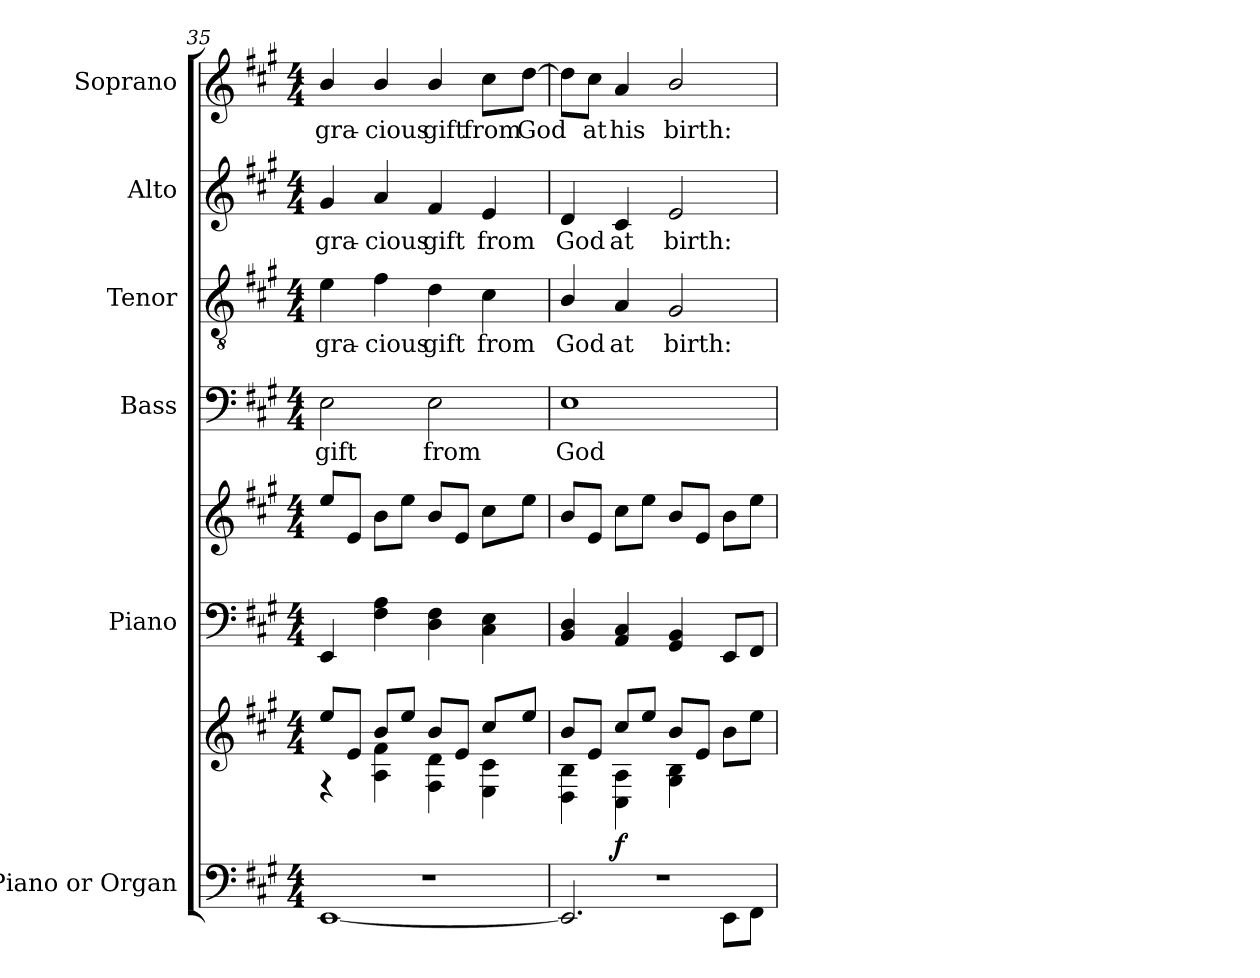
**kern	**kern	**dynam	**kern	**kern	**kern	**text	**kern	**text	**kern	**text	**kern	**text
*part6	*part6	*part6	*part5	*part5	*part4	*part4	*part3	*part3	*part2	*part2	*part1	*part1
*staff8	*staff7	*staff7/8	*staff6	*staff5	*staff4	*staff4	*staff3	*staff3	*staff2	*staff2	*staff1	*staff1
*I"Piano or Organ	*	*	*I"Piano	*	*I"Bass	*	*I"Tenor	*	*I"Alto	*	*I"Soprano	*
*I'Pno.	*	*	*I'Pno.	*	*I'B.	*	*I'T.	*	*I'A.	*	*I'S.	*
*clefF4	*clefG2	*	*clefF4	*clefG2	*clefF4	*	*clefGv2	*	*clefG2	*	*clefG2	*
*	*	*	*	*	*	*	*ITrd7c12	*	*	*	*	*
*k[f#c#g#]	*k[f#c#g#]	*	*k[f#c#g#]	*k[f#c#g#]	*k[f#c#g#]	*	*k[f#c#g#]	*	*k[f#c#g#]	*	*k[f#c#g#]	*
*A:	*A:	*	*A:	*A:	*A:	*	*A:	*	*A:	*	*A:	*
*M4/4	*M4/4	*	*M4/4	*M4/4	*M4/4	*	*M4/4	*	*M4/4	*	*M4/4	*
=35	=35	=35	=35	=35	=35	=35	=35	=35	=35	=35	=35	=35
*^	*^	*	*	*	*	*	*	*	*	*	*	*
!	!	!	!	!	!	!	!	!LO:LY:b:color=#000000	!	!	!	!	!	!
!	!	!	!	!	!	!	!	!	!	!LO:LY:b:color=#000000	!	!	!	!
!	!	!	!	!	!	!	!	!	!	!	!	!LO:LY:b:color=#000000	!	!
!	!	!	!	!	!	!	!	!	!	!	!	!	!	!LO:LY:b:color=#000000
1r	[1EEi	8eei/L	4r	.	4EEi/	8eei/L	2Ei\	gift	4Ei\	gra-	4g#i/	gra-	4bi/	gra-
.	.	8ei/J	.	.	.	8ei/J	.	.	.	.	.	.	.	.
!	!	!	!	!	!	!	!	!	!	!LO:LY:b:color=#000000	!	!	!	!
!	!	!	!	!	!	!	!	!	!	!	!	!LO:LY:b:color=#000000	!	!
!	!	!	!	!	!	!	!	!	!	!	!	!	!	!LO:LY:b:color=#000000
.	.	8bi/L	4Ai\ 4f#i	.	4F#i\ 4Ai	8bi\L	.	.	4F#i\	-cious	4ai/	-cious	4bi/	-cious
.	.	8eei/J	.	.	.	8eei\J	.	.	.	.	.	.	.	.
!	!	!	!	!	!	!	!	!LO:LY:b:color=#000000	!	!	!	!	!	!
!	!	!	!	!	!	!	!	!	!	!LO:LY:b:color=#000000	!	!	!	!
!	!	!	!	!	!	!	!	!	!	!	!	!LO:LY:b:color=#000000	!	!
!	!	!	!	!	!	!	!	!	!	!	!	!	!	!LO:LY:b:color=#000000
.	.	8bi/L	4F#i\ 4di	.	4Di\ 4F#i	8bi/L	2Ei\	from	4Di\	gift	4f#i/	gift	4bi/	gift
.	.	8ei/J	.	.	.	8ei/J	.	.	.	.	.	.	.	.
!	!	!	!	!	!	!	!	!	!	!LO:LY:b:color=#000000	!	!	!	!
!	!	!	!	!	!	!	!	!	!	!	!	!LO:LY:b:color=#000000	!	!
!	!	!	!	!	!	!	!	!	!	!	!	!	!	!LO:LY:b:color=#000000
.	.	8cc#i/L	4Ei\ 4c#i	.	4C#i\ 4Ei	8cc#i\L	.	.	4C#i\	from	4ei/	from	8cc#i\L	from
!	!	!	!	!	!	!	!	!	!	!	!	!	!	!LO:LY:b:color=#000000
.	.	8eei/J	.	.	.	8eei\J	.	.	.	.	.	.	[8ddi\J	God
=36	=36	=36	=36	=36	=36	=36	=36	=36	=36	=36	=36	=36	=36	=36
!	!	!	!	!	!	!	!	!LO:LY:b:color=#000000	!	!	!	!	!	!
!	!	!	!	!	!	!	!	!	!	!LO:LY:b:color=#000000	!	!	!	!
!	!	!	!	!	!	!	!	!	!	!	!	!LO:LY:b:color=#000000	!	!
*	*^	*	*	*	*	*	*	*	*	*	*	*	*	*
1r	2.EEi/]	4ryy	8bi/L	4Di\ 4Bi	.	4BBi/ 4Di	8bi/L	1Ei	God	4BBi/	God	4di/	God	8ddi\L]	.
!	!	!	!	!	!	!	!	!	!	!	!	!	!	!	!LO:LY:b:color=#000000
.	.	.	8ei/J	.	.	.	8ei/J	.	.	.	.	.	.	8cc#i\J	at
!	!	!	!	!	!	!	!	!	!	!	!LO:LY:b:color=#000000	!	!	!	!
!	!	!	!	!	!	!	!	!	!	!	!	!	!LO:LY:b:color=#000000	!	!
!	!	!	!	!	!	!	!	!	!	!	!	!	!	!	!LO:LY:b:color=#000000
.	.	2.ryy	8cc#i/L	4C#i\ 4Ai	f	4AAi/ 4C#i	8cc#i\L	.	.	4AAi/	at	4c#i/	at	4ai/	his
.	.	.	8eei/J	.	.	.	8eei\J	.	.	.	.	.	.	.	.
!	!	!	!	!	!	!	!	!	!	!	!LO:LY:b:color=#000000	!	!	!	!
!	!	!	!	!	!	!	!	!	!	!	!	!	!LO:LY:b:color=#000000	!	!
!	!	!	!	!	!	!	!	!	!	!	!	!	!	!	!LO:LY:b:color=#000000
.	.	.	8bi/L	4G#i\ 4Bi	.	4GG#i/ 4BBi	8bi/L	.	.	2GG#i/	birth:	2ei/	birth:	2bi/	birth:
.	.	.	8ei/J	.	.	.	8ei/J	.	.	.	.	.	.	.	.
.	8EEi\L	.	8bi\L	4ryy	.	8EEi/L	8bi\L	.	.	.	.	.	.	.	.
.	8FF#i\J	.	8eei\J	.	.	8FF#i/J	8eei\J	.	.	.	.	.	.	.	.
*v	*v	*v	*	*	*	*	*	*	*	*	*	*	*	*	*
*	*v	*v	*	*	*	*	*	*	*	*	*	*	*
=	=	=	=	=	=	=	=	=	=	=	=	=
*-	*-	*-	*-	*-	*-	*-	*-	*-	*-	*-	*-	*-
